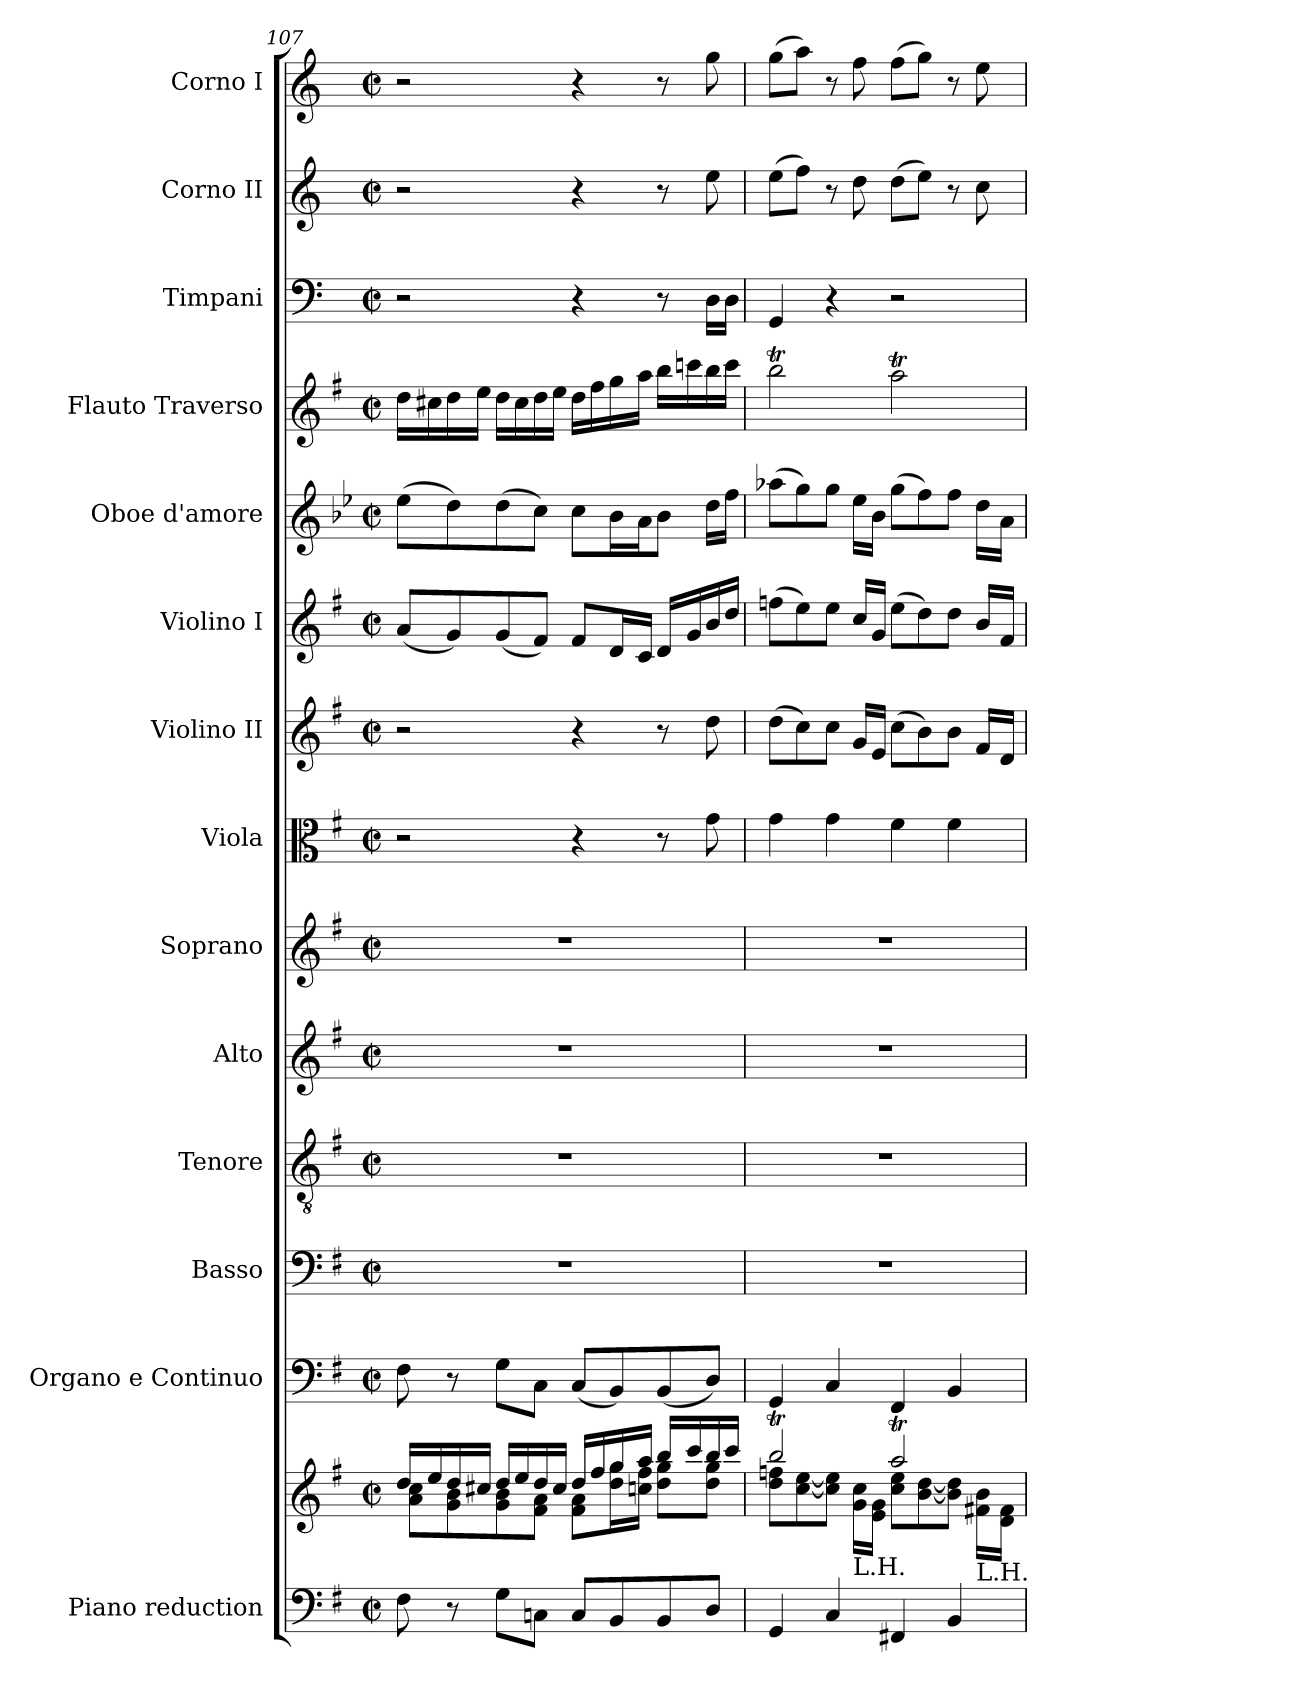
**kern	**kern	**kern	**kern	**kern	**kern	**kern	**kern	**kern	**kern	**kern	**kern	**kern	**kern	**kern
*part14	*part14	*part13	*part12	*part11	*part10	*part9	*part8	*part7	*part6	*part5	*part4	*part3	*part2	*part1
*staff15	*staff14	*staff13	*staff12	*staff11	*staff10	*staff9	*staff8	*staff7	*staff6	*staff5	*staff4	*staff3	*staff2	*staff1
*I"Piano reduction	*	*I"Organo e Continuo	*I"Basso	*I"Tenore	*I"Alto	*I"Soprano	*I"Viola	*I"Violino II	*I"Violino I	*I"Oboe d'amore	*I"Flauto Traverso	*I"Timpani	*I"Corno II	*I"Corno I
*I'Pno	*	*	*	*	*	*	*	*	*	*I'Ob	*I'Fl	*I'Timp	*	*
!!LO:PB:g=z
*clefF4	*clefG2	*clefF4	*clefF4	*clefGv2	*clefG2	*clefG2	*clefC3	*clefG2	*clefG2	*clefG2	*clefG2	*clefF4	*clefG2	*clefG2
*	*	*	*	*	*	*	*	*	*	*ITrd2c3	*	*	*ITrd3c5	*ITrd3c5
*k[f#]	*k[f#]	*k[f#]	*k[f#]	*k[f#]	*k[f#]	*k[f#]	*k[f#]	*k[f#]	*k[f#]	*k[f#]	*k[f#]	*k[]	*k[f#]	*k[f#]
*M2/2	*M2/2	*M2/2	*M2/2	*M2/2	*M2/2	*M2/2	*M2/2	*M2/2	*M2/2	*M2/2	*M2/2	*M2/2	*M2/2	*M2/2
*met(c|)	*met(c|)	*met(c|)	*met(c|)	*met(c|)	*met(c|)	*met(c|)	*met(c|)	*met(c|)	*met(c|)	*met(c|)	*met(c|)	*met(c|)	*met(c|)	*met(c|)
=107	=107	=107	=107	=107	=107	=107	=107	=107	=107	=107	=107	=107	=107	=107
*	*^	*	*	*	*	*	*	*	*	*	*	*	*	*
8F#\	16dd/LL	8a\ 8cc\L	8F#\	1r	1r	1r	1r	2r	2r	(<8a/L	(>8cc\L	16dd\LL	2r	2r	2r
.	16ee/	.	.	.	.	.	.	.	.	.	.	16cc#X\	.	.	.
8r	16dd/	8g\ 8b\	8r	.	.	.	.	.	.	8g/)	8b\)	16dd\	.	.	.
.	16cc#X/JJ	.	.	.	.	.	.	.	.	.	.	16ee\JJ	.	.	.
8G\L	16dd/LL	8g\ 8b\	8G\L	.	.	.	.	.	.	(<8g/	(>8b\	16dd\LL	.	.	.
.	16ee/	.	.	.	.	.	.	.	.	.	.	16cc#\	.	.	.
8Cn\J	16dd/	8f#\ 8a\J	8C\J	.	.	.	.	.	.	8f#/J)	8a\J)	16dd\	.	.	.
.	16cc#/JJ	.	.	.	.	.	.	.	.	.	.	16ee\JJ	.	.	.
8C/L	16dd/LL	8f#\ 8a\L	(<8C/L	.	.	.	.	4r	4r	8f#/L	8a\L	16dd\LL	4r	4r	4r
.	16ff#/	.	.	.	.	.	.	.	.	.	.	16ff#\	.	.	.
8BB/	16gg/	16dd\ 16gg\L	8BB/)	.	.	.	.	.	.	16d/L	16g\L	16gg\	.	.	.
.	16aa/JJ	16ccn\ 16ff#\JJ	.	.	.	.	.	.	.	16c/JJ	16f#\J	16aa\JJ	.	.	.
8BB/	16bb/LL	8dd\ 8gg\L	(<8BB/	.	.	.	.	8r	8r	16d/LL	8g\J	16bb\LL	8r	8r	8r
.	16ccc/	.	.	.	.	.	.	.	.	16g/	.	16cccn\	.	.	.
8D/J	16bb/	8dd\ 8gg\J	8D/J)	.	.	.	.	8g\	8dd\	16b/	16b\LL	16bb\	16D\LL	8b\	8dd\
.	16ccc/JJ	.	.	.	.	.	.	.	.	16dd/JJ	16dd\JJ	16ccc\JJ	16D\JJ	.	.
=108	=108	=108	=108	=108	=108	=108	=108	=108	=108	=108	=108	=108	=108	=108	=108
4GG/	2bbt/	8dd\ 8ffn\L	4GG/	1r	1r	1r	1r	4g\	(>8dd\L	(>8ffn\L	(>8ffn\L	2bbt\	4GG/	(>8b\L	(>8dd\L
.	.	[8cc\ [8ee\	.	.	.	.	.	.	8cc\)	8ee\)	8ee\)	.	.	8cc\J)	8ee\J)
4C/	.	8cc\] 8ee\]J	4C/	.	.	.	.	4g\	8cc\J	8ee\J	8ee\J	.	4r	8r	8r
!	!	!LO:TX:b:t=L.H.	!	!	!	!	!	!	!	!	!	!	!	!	!
.	.	16g\ 16cc\LL	.	.	.	.	.	.	16g/LL	16cc/LL	16cc\LL	.	.	8a\	8cc\
.	.	16e\TTT 16g\TTTJJ	.	.	.	.	.	.	16e/JJ	16g/JJ	16g\JJ	.	.	.	.
4FF#X/	2aaT/	8cc\ 8ee\L	4FF#/	.	.	.	.	4f#\	(>8cc\L	(>8ee\L	(>8ee\L	2aaT\	2r	(>8a\L	(>8cc\L
.	.	[8b\ [8dd\	.	.	.	.	.	.	8b\)	8dd\)	8dd\)	.	.	8b\J)	8dd\J)
4BB/	.	8b\] 8dd\]J	4BB/	.	.	.	.	4f#\	8b\J	8dd\J	8dd\J	.	.	8r	8r
!	!	!LO:TX:b:t=L.H.	!	!	!	!	!	!	!	!	!	!	!	!	!
.	.	16f#X\ 16b\LL	.	.	.	.	.	.	16f#/LL	16b/LL	16b\LL	.	.	8g\	8b\
.	.	16d\TTT 16f#\TTTJJ	.	.	.	.	.	.	16d/JJ	16f#/JJ	16f#\JJ	.	.	.	.
*	*v	*v	*	*	*	*	*	*	*	*	*	*	*	*	*
=	=	=	=	=	=	=	=	=	=	=	=	=	=	=
*-	*-	*-	*-	*-	*-	*-	*-	*-	*-	*-	*-	*-	*-	*-
